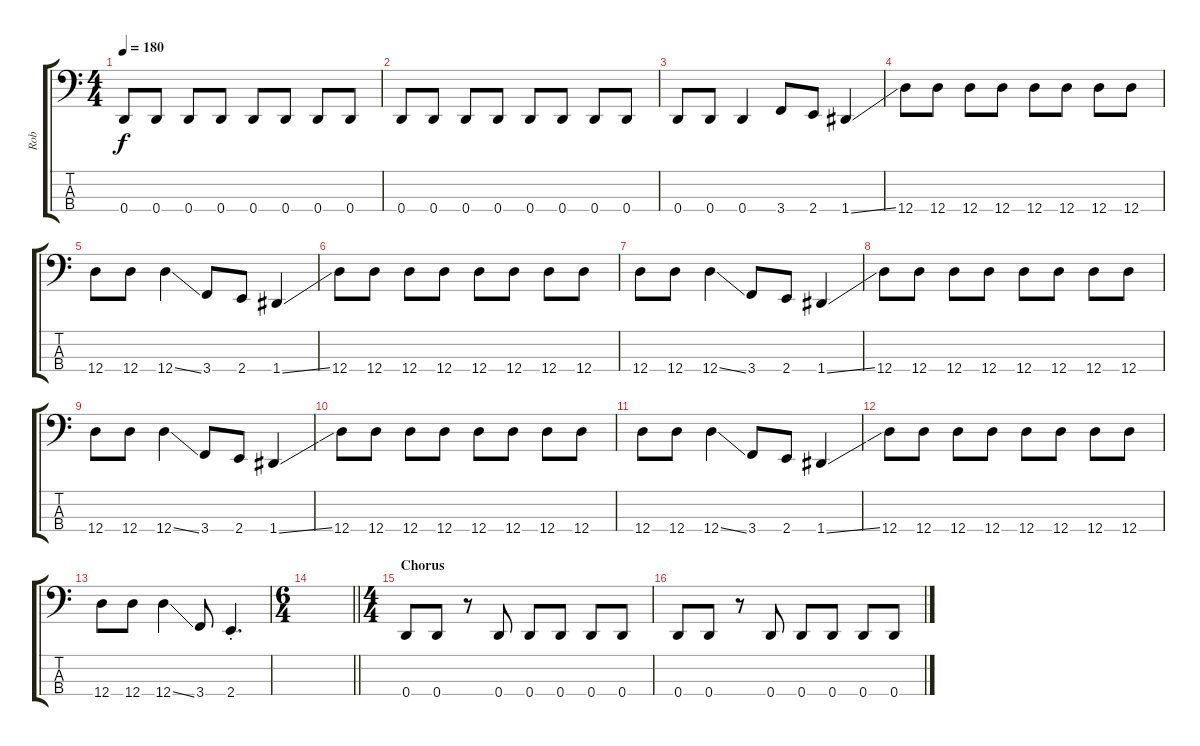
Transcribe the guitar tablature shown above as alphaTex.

\track ("Rob" "Rob") {instrument electricbasspick}
\staff {score tabs}
\tuning (G2 D2 A1 D1) {hide}
\ts (4 4)
\tempo 180
\clef f4
\ks c
0.4.8{dy f} 0.4.8 0.4.8 0.4.8 0.4.8 0.4.8 0.4.8 0.4.8 |
0.4.8 0.4.8 0.4.8 0.4.8 0.4.8 0.4.8 0.4.8 0.4.8 |
0.4.8 0.4.8 0.4.4 3.4.8 2.4.8 1.4{ss}.4 |
12.4.8 12.4.8 12.4.8 12.4.8 12.4.8 12.4.8 12.4.8 12.4.8 |
12.4.8 12.4.8 12.4{ss}.4 3.4.8 2.4.8 1.4{ss}.4 |
12.4.8 12.4.8 12.4.8 12.4.8 12.4.8 12.4.8 12.4.8 12.4.8 |
12.4.8 12.4.8 12.4{ss}.4 3.4.8 2.4.8 1.4{ss}.4 |
12.4.8 12.4.8 12.4.8 12.4.8 12.4.8 12.4.8 12.4.8 12.4.8 |
12.4.8 12.4.8 12.4{ss}.4 3.4.8 2.4.8 1.4{ss}.4 |
12.4.8 12.4.8 12.4.8 12.4.8 12.4.8 12.4.8 12.4.8 12.4.8 |
12.4.8 12.4.8 12.4{ss}.4 3.4.8 2.4.8 1.4{ss}.4 |
12.4.8 12.4.8 12.4.8 12.4.8 12.4.8 12.4.8 12.4.8 12.4.8 |
12.4.8 12.4.8 12.4{ss}.4 3.4.8 2.4{st}.4{d} |
\ts (6 4)
\barLineRight lightlight
|
\ts (4 4)
\section ("" "Chorus")
0.4.8 0.4.8 r.8 0.4.8 0.4.8 0.4.8 0.4.8 0.4.8 |
0.4.8 0.4.8 r.8 0.4.8 0.4.8 0.4.8 0.4.8 0.4.8
